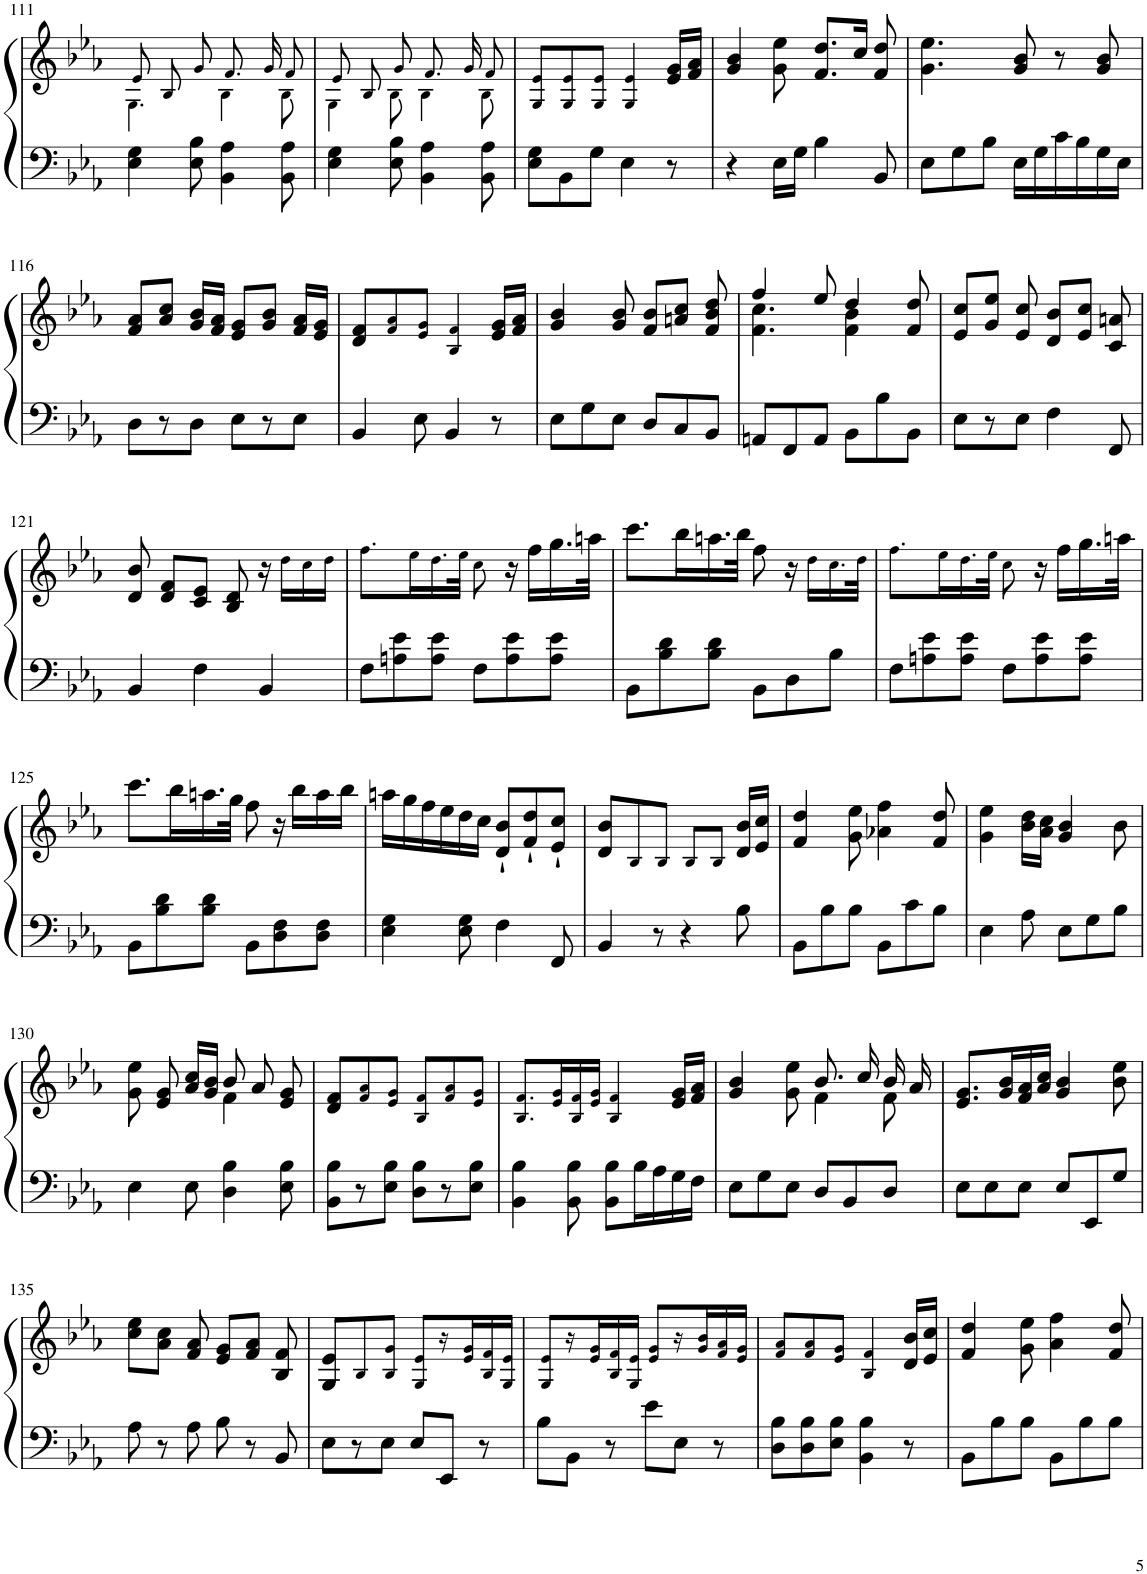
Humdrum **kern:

**kern	**kern
*part1	*part1
*staff2	*staff1
*I"[Organ [manuals]] (a)	*
!!LO:PB:g=z
*clefF4	*clefG2
*k[b-e-a-]	*k[b-e-a-]
*E-:	*E-:
*M6/8	*M6/8
=111	=111
*	*^
4E-\ 4G\	8e-!/	4.G!\
.	8B-!/	.
8E-\ 8B-\	8g!/	.
4BB-\ 4A-\	8.f!/	4B-!\
.	16g!/	.
8BB-\ 8A-\	8f!/	8B-!\
=112	=112	=112
4E-\ 4G\	8e-!/	4G!\
.	8B-!/	.
8E-\ 8B-\	8g!/	8B-!\
4BB-\ 4A-\	8.f!/	4B-!\
.	16g!/	.
8BB-\ 8A-\	8f!/	8B-!\
*	*v	*v
=113	=113
8E-\ 8G\L	8G!/ 8e-!/L
8BB-\	8G!/ 8e-!/
8G\J	8G!/ 8e-!/J
4E-\	4G!/ 4e-!/
8r	16e-/ 16g/LL
.	16f/ 16a-/JJ
=114	=114
4r	4g/ 4b-/
16E-\LL	8g\ 8ee-\
16G\JJ	.
4B-\	8.f/ 8.dd/L
.	16cc/Jk
8BB-/	8f/ 8dd/
=115	=115
8E-\L	4.g\ 4.ee-\
8G\	.
8B-\J	.
16E-\LL	8g/ 8b-/
16G\	.
16c\	8r
16B-\	.
16G\	8g/ 8b-/
16E-\JJ	.
!!LO:LB:g=z
=116	=116
8D\L	8f/ 8a-/L
8r	8a-/ 8cc/J
8D\J	16g/ 16b-/LL
.	16f/ 16a-/JJ
8E-\L	8e-/ 8g/L
8r	8g/ 8b-/J
8E-\J	16f/ 16a-/LL
.	16e-/ 16g/JJ
=117	=117
4BB-/	8d/ 8f/L
.	8f!/ 8a-!/
8E-\	8e-!/ 8g!/J
4BB-/	4B-!/ 4f!/
8r	16e-/ 16g/LL
.	16f/ 16a-/JJ
=118	=118
8E-\L	4g/ 4b-/
8G\	.
8E-\J	8g/ 8b-/
8D/L	8f/ 8b-/L
8C/	8an/ 8cc/J
8BB-/J	8f/ 8b-/ 8dd/
=119	=119
*	*^
8AAn/L	4ff/	4.f\ 4.cc\
8FF/	.	.
8AA/J	8ee-/	.
8BB-\L	4dd/	4f\ 4b-\
8B-\	.	.
8BB-\J	8f/ 8dd/	8ryy
*	*v	*v
=120	=120
8E-\L	8e-/ 8cc/L
8r	8g/ 8ee-/J
8E-\J	8e-/ 8cc/
4F\	8d/ 8b-/L
.	8e-/ 8cc/J
8FF/	8c/ 8an/
!!LO:LB:g=z
=121	=121
4BB-/	8d/ 8b-/
.	8d/ 8f/L
4F\	8c/ 8e-/J
.	8B-/ 8d/
4BB-/	16r
.	16dd!\LL
.	16cc!\
.	16dd!\JJ
=122	=122
8F\L	8.ff!\L
8An\ 8e-\	.
.	16ee-!\L
8A\ 8e-\J	16.dd!\
.	32ee-!\JJk
8F\L	8cc!\
8A\ 8e-\	16r
.	16ff\LL
8A\ 8e-\J	16.gg\
.	32aan\JJk
=123	=123
8BB-\L	8.ccc\L
8B-\ 8d\	.
.	16bb-\L
8B-\ 8d\J	16.aan\
.	32bb-\JJk
8BB-\L	8ff\
8D\	16r
.	16dd!\LL
8B-\J	16.cc!\
.	32dd!\JJk
=124	=124
8F\L	8.ff!\L
8An\ 8e-\	.
.	16ee-!\L
8A\ 8e-\J	16.dd!\
.	32ee-!\JJk
8F\L	8cc!\
8A\ 8e-\	16r
.	16ff\LL
8A\ 8e-\J	16.gg\
.	32aan\JJk
!!LO:LB:g=z
=125	=125
8BB-\L	8.ccc\L
8B-\ 8d\	.
.	16bb-\L
8B-\ 8d\J	16.aan\
.	32gg\JJk
8BB-\L	8ff\
8D\ 8F\	16r
.	16bb-\LL
8D\ 8F\J	16aa\
.	16bb-\JJ
=126	=126
4E-\ 4G\	16aan\LL
.	16gg\
.	16ff\
.	16ee-\
8E-\ 8G\	16dd\
.	16cc\JJ
4F\	8d/` 8b-/`L
.	8f/` 8dd/`
8FF/	8e-/` 8cc/`J
=127	=127
4BB-/	8d/ 8b-/L
.	8B-!/
8r	8B-!/J
4r	8B-!/L
.	8B-!/J
8B-\	16d/ 16b-/LL
.	16e-/ 16cc/JJ
=128	=128
8BB-\L	4f/ 4dd/
8B-\	.
8B-\J	8g\ 8ee-\
8BB-\L	4a-X\ 4ff\
8c\	.
8B-\J	8f/ 8dd/
=129	=129
4E-\	4g\ 4ee-\
8A-\	16b-\ 16dd\LL
.	16a-\ 16cc\JJ
8E-\L	4g/ 4b-/
8G\	.
8B-\J	8b-\
!!LO:LB:g=z
=130	=130
*	*^
4E-\	8g\ 8ee-\	4.ryy
.	8e-/ 8g/	.
8E-\	16a-/ 16cc/LL	.
.	16g/ 16b-/JJ	.
4D\ 4B-\	8b-/	4f\
.	8a-/	.
8E-\ 8B-\	8e-/ 8g/	8ryy
*	*v	*v
=131	=131
8BB-\ 8B-\L	8d/ 8f/L
8r	8f!/ 8a-!/
8E-\ 8B-\J	8e-!/ 8g!/J
8D\ 8B-\L	8B-!/ 8f!/L
8r	8f!/ 8a-!/
8E-\ 8B-\J	8e-!/ 8g!/J
=132	=132
4BB-\ 4B-\	8.B-!/ 8.f!/L
.	16e-!/ 16g!/L
8BB-\ 8B-\	16B-!/ 16f!/
.	16e-!/ 16g!/JJ
8BB-\ 8B-\L	4B-!/ 4f!/
16B-\L	.
16A-\	.
16G\	16e-/ 16g/LL
16F\JJ	16f/ 16a-/JJ
=133	=133
*	*^
8E-\L	4g/ 4b-/	4.ryy
8G\	.	.
8E-\J	8g\ 8ee-\	.
8D/L	8.b-/	4f\
8BB-/	.	.
.	16cc/	.
8D/J	16b-/	8f\
.	16a-/	.
*	*v	*v
=134	=134
8E-\L	8.e-/ 8.g/L
8E-\	.
.	16g/ 16b-/L
8E-\J	16f/ 16a-/
.	16a-/ 16cc/JJ
8E-/L	4g/ 4b-/
8EE-/	.
8G/J	8b-\ 8ee-\
!!LO:LB:g=z
=135	=135
8A-\	8cc\ 8ee-\L
8r	8a-\ 8cc\J
8A-\	8f/ 8a-/
8B-\	8e-/ 8g/L
8r	8f/ 8a-/J
8BB-/	8B-/ 8f/
=136	=136
8E-\L	8G/ 8e-/L
8r	8B-!/
8E-\J	8B-!/ 8g!/J
8E-/L	8G!/ 8e-!/L
8EE-/J	16r
.	16e-!/ 16g!/
8r	16B-!/ 16f!/
.	16G!/ 16e-!/JJ
=137	=137
8B-\L	8G!/ 8e-!/L
8BB-\J	16r
.	16e-!/ 16g!/
8r	16B-!/ 16f!/
.	16G!/ 16e-!/JJ
8e-\L	8e-!/ 8g!/L
8E-\J	16r
.	16g!/ 16b-!/
8r	16f!/ 16a-!/
.	16e-!/ 16g!/JJ
=138	=138
8D\ 8B-\L	8f!/ 8a-!/L
8D\ 8B-\	8f!/ 8a-!/
8E-\ 8B-\J	8e-!/ 8g!/J
4BB-\ 4B-\	4B-!/ 4f!/
8r	16d/ 16b-/LL
.	16e-/ 16cc/JJ
=139	=139
8BB-\L	4f/ 4dd/
8B-\	.
8B-\J	8g\ 8ee-\
8BB-\L	4a-\ 4ff\
8B-\	.
8B-\J	8f/ 8dd/
=	=
*-	*-
